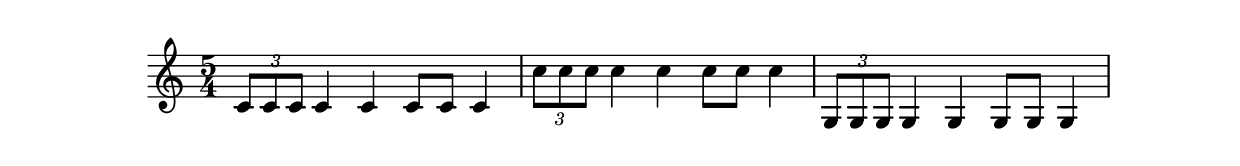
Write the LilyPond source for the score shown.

% DO NOT EDIT this file manually; it is automatically
% generated from Documentation/snippets/new
% Make any changes in Documentation/snippets/new/
% and then run scripts/auxiliar/makelsr.py
%
% This file is in the public domain.
%% Note: this file works from version 2.16.0
\version "2.16.0"

\header {
  lsrtags = "pitches, real-music, really-cool, scheme-language"

  texidoc = "
In music that contains many occurrences of the same sequence of notes
at different pitches, the following music function may prove useful.
It takes a note, of which only the pitch is used.   This example
creates the rhythm used throughout Mars, from Gustav Holst's The
Planets.

"
  doctitle = "Creating a sequence of notes on various pitches"
} % begin verbatim


rhythm =
#(define-music-function (parser location p) (ly:pitch?)
   "Make the rhythm in Mars (the Planets) at the given pitch"
  #{ \times 2/3 { $p 8 $p $p } $p 4 $p $p 8 $p $p 4 #})

\new Staff {
  \time 5/4
  \rhythm c'
  \rhythm c''
  \rhythm g
}
